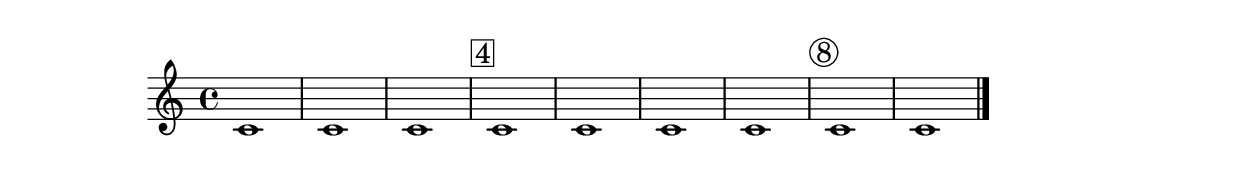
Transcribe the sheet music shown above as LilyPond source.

%% DO NOT EDIT this file manually; it is automatically
%% generated from LSR http://lsr.dsi.unimi.it
%% Make any changes in LSR itself, or in Documentation/snippets/new/ ,
%% and then run scripts/auxiliar/makelsr.py
%%
%% This file is in the public domain.
\version "2.14.0"

\header {
  lsrtags = "rhythms, tweaks-and-overrides"

%% Translation of GIT committish: 8b93de6ce951b7b14bc7818f31019524295b990f
  texidoces = "

Los números de compás también se pueden imprimir dentro de rectángulos o de circunferencias.

"
  doctitlees = "Imprimir números de compás dentro de rectángulos o circunferencias"



%% Translation of GIT committish: 0a868be38a775ecb1ef935b079000cebbc64de40
  texidocde = "
Taktnummern können auch in Boxen oder Kreisen gesetzt werden.

"
  doctitlede = "Setzen von Taktnummern in Kästen oder Kreisen"



%% Translation of GIT committish: 374d57cf9b68ddf32a95409ce08ba75816900f6b
  texidocfr = "
Les numéros de mesures peuvent être encadrés ou entourés d'un cercle.

"
  doctitlefr = "Inscrire le numéro de mesure dans un cadre ou un cercle"

  texidoc = "
Bar numbers can also be printed inside boxes or circles.

"
  doctitle = "Printing bar numbers inside boxes or circles"
} % begin verbatim

\relative c' {
  % Prevent bar numbers at the end of a line and permit them elsewhere
  \override Score.BarNumber #'break-visibility = #end-of-line-invisible
  \set Score.barNumberVisibility = #(every-nth-bar-number-visible 4)

  % Increase the size of the bar number by 2
  \override Score.BarNumber #'font-size = #2

  % Draw a box round the following bar number(s)
  \override Score.BarNumber #'stencil
    = #(make-stencil-boxer 0.1 0.25 ly:text-interface::print)
  \repeat unfold 5 { c1 }

  % Draw a circle round the following bar number(s)
  \override Score.BarNumber #'stencil
    = #(make-stencil-circler 0.1 0.25 ly:text-interface::print)
  \repeat unfold 4 { c1 } \bar "|."
}

